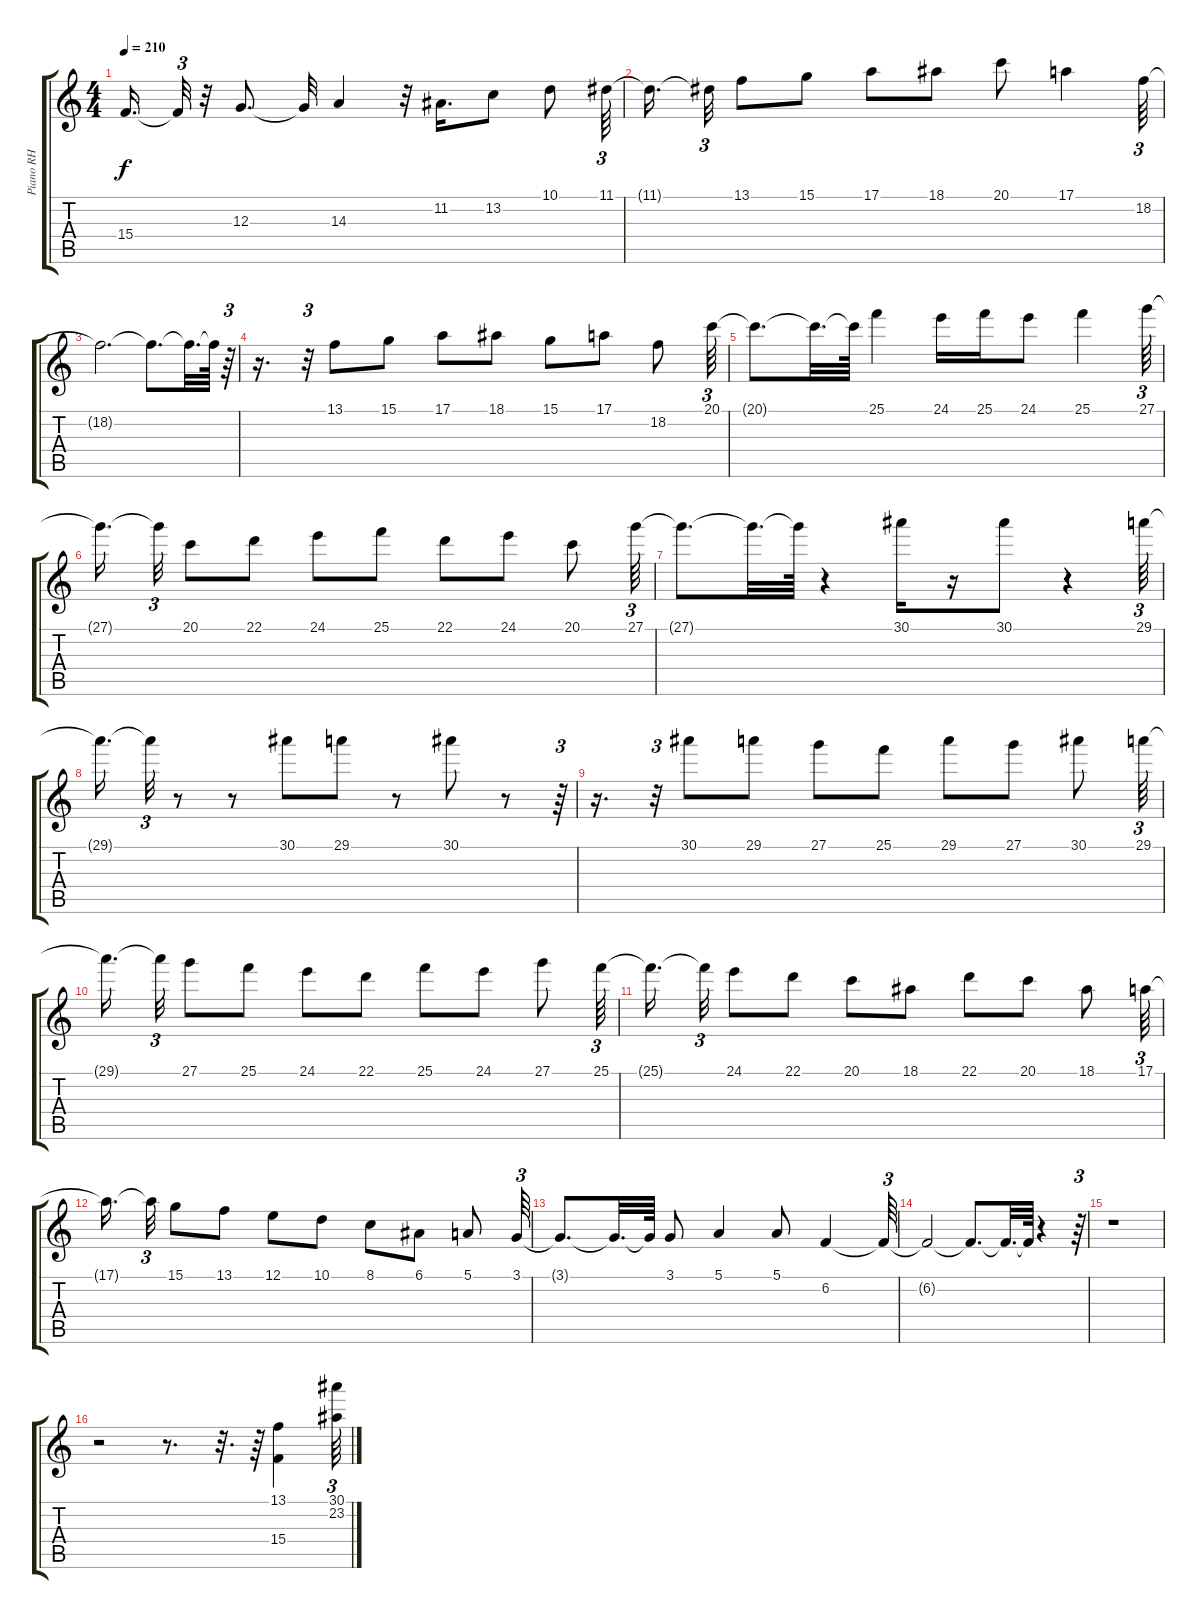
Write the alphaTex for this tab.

\track ("Piano RH" "Piano RH") {instrument acousticgrandpiano}
\staff {score tabs}
\tuning (E4 B3 G3 D3 A2 E2) {hide}
\ts (4 4)
\tempo 210
\clef g2
\ks c
15.4{t}.16{d dy f} 15.4{t}.32{tu (3 2)} r.32 12.3.8{d} 12.3{t}.32 14.3.4 r.32 11.2.16{d} 13.2.8 10.1.8 11.1.64{tu (3 2)} |
11.1{t}.16{d} 11.1{t}.32{tu (3 2)} 13.1.8 15.1.8 17.1.8 18.1.8 20.1.8 17.1.4 18.2.64{tu (3 2)} |
18.2{t}.2{d} 18.2{t}.8{d} 18.2{t}.32{d} 18.2{t}.64 r.64{tu (3 2)} |
r.16{d} r.32{tu (3 2)} 13.1.8 15.1.8 17.1.8 18.1.8 15.1.8 17.1.8 18.2.8 20.1.64{tu (3 2)} |
20.1{t}.8{d} 20.1{t}.32{d} 20.1{t}.64 25.1.4 24.1.16 25.1.16 24.1.8 25.1.4 27.1.64{tu (3 2)} |
27.1{t}.16{d} 27.1{t}.32{tu (3 2)} 20.1.8 22.1.8 24.1.8 25.1.8 22.1.8 24.1.8 20.1.8 27.1.64{tu (3 2)} |
27.1{t}.8{d} 27.1{t}.32{d} 27.1{t}.64 r.4 30.1.16 r.16 30.1.8 r.4 29.1.64{tu (3 2)} |
29.1{t}.16{d} 29.1{t}.32{tu (3 2)} r.8 r.8 30.1.8 29.1.8 r.8 30.1.8 r.8 r.64{tu (3 2)} |
r.16{d} r.32{tu (3 2)} 30.1.8 29.1.8 27.1.8 25.1.8 29.1.8 27.1.8 30.1.8 29.1.64{tu (3 2)} |
29.1{t}.16{d} 29.1{t}.32{tu (3 2)} 27.1.8 25.1.8 24.1.8 22.1.8 25.1.8 24.1.8 27.1.8 25.1.64{tu (3 2)} |
25.1{t}.16{d} 25.1{t}.32{tu (3 2)} 24.1.8 22.1.8 20.1.8 18.1.8 22.1.8 20.1.8 18.1.8 17.1.64{tu (3 2)} |
17.1{t}.16{d} 17.1{t}.32{tu (3 2)} 15.1.8 13.1.8 12.1.8 10.1.8 8.1.8 6.1.8 5.1.8 3.1.64{tu (3 2)} |
3.1{t}.8{d} 3.1{t}.32{d} 3.1{t}.64 3.1.8 5.1.4 5.1.8 6.2.4 6.2{t}.64{tu (3 2)} |
6.2{t}.2 6.2{t}.8{d} 6.2{t}.32{d} 6.2{t}.64 r.4 r.64{tu (3 2)} |
r.1 |
r.2 r.8{d} r.32{d} r.64 (13.1 15.4).4 (30.1 23.2).64{tu (3 2)}
